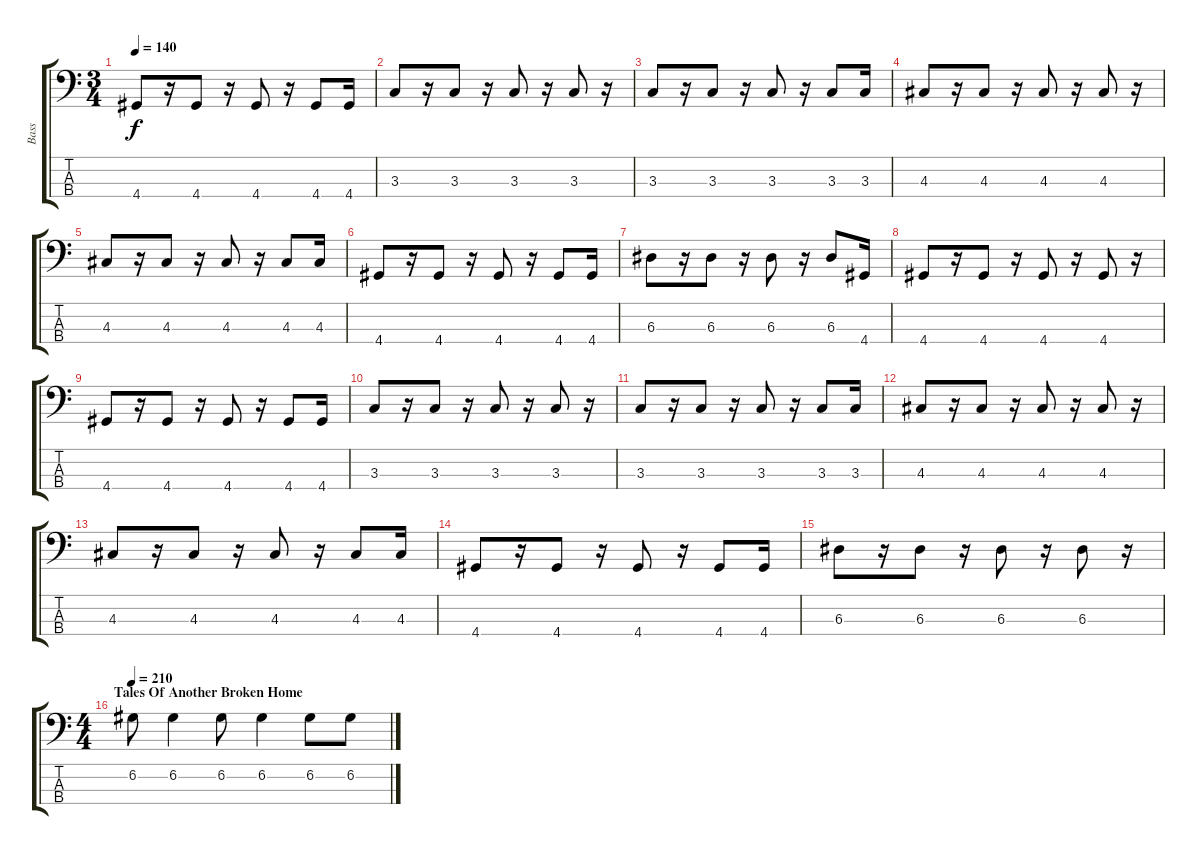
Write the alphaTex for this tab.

\track ("Bass" "Bass") {instrument electricbasspick}
\staff {score tabs}
\tuning (G2 D2 A1 E1) {hide}
\ts (3 4)
\tempo 140
\clef f4
\ks c
4.4.8{dy f} r.16 4.4.8 r.16 4.4.8 r.16 4.4.8 4.4.16 |
3.3.8 r.16 3.3.8 r.16 3.3.8 r.16 3.3.8 r.16 |
3.3.8 r.16 3.3.8 r.16 3.3.8 r.16 3.3.8 3.3.16 |
4.3.8 r.16 4.3.8 r.16 4.3.8 r.16 4.3.8 r.16 |
4.3.8 r.16 4.3.8 r.16 4.3.8 r.16 4.3.8 4.3.16 |
4.4.8 r.16 4.4.8 r.16 4.4.8 r.16 4.4.8 4.4.16 |
6.3.8 r.16 6.3.8 r.16 6.3.8 r.16 6.3.8 4.4.16 |
4.4.8 r.16 4.4.8 r.16 4.4.8 r.16 4.4.8 r.16 |
4.4.8 r.16 4.4.8 r.16 4.4.8 r.16 4.4.8 4.4.16 |
3.3.8 r.16 3.3.8 r.16 3.3.8 r.16 3.3.8 r.16 |
3.3.8 r.16 3.3.8 r.16 3.3.8 r.16 3.3.8 3.3.16 |
4.3.8 r.16 4.3.8 r.16 4.3.8 r.16 4.3.8 r.16 |
4.3.8 r.16 4.3.8 r.16 4.3.8 r.16 4.3.8 4.3.16 |
4.4.8 r.16 4.4.8 r.16 4.4.8 r.16 4.4.8 4.4.16 |
6.3.8 r.16 6.3.8 r.16 6.3.8 r.16 6.3.8 r.16 |
\ts (4 4)
\section ("" "Tales Of Another Broken Home")
\tempo 210
6.2.8 6.2.4 6.2.8 6.2.4 6.2.8 6.2.8
